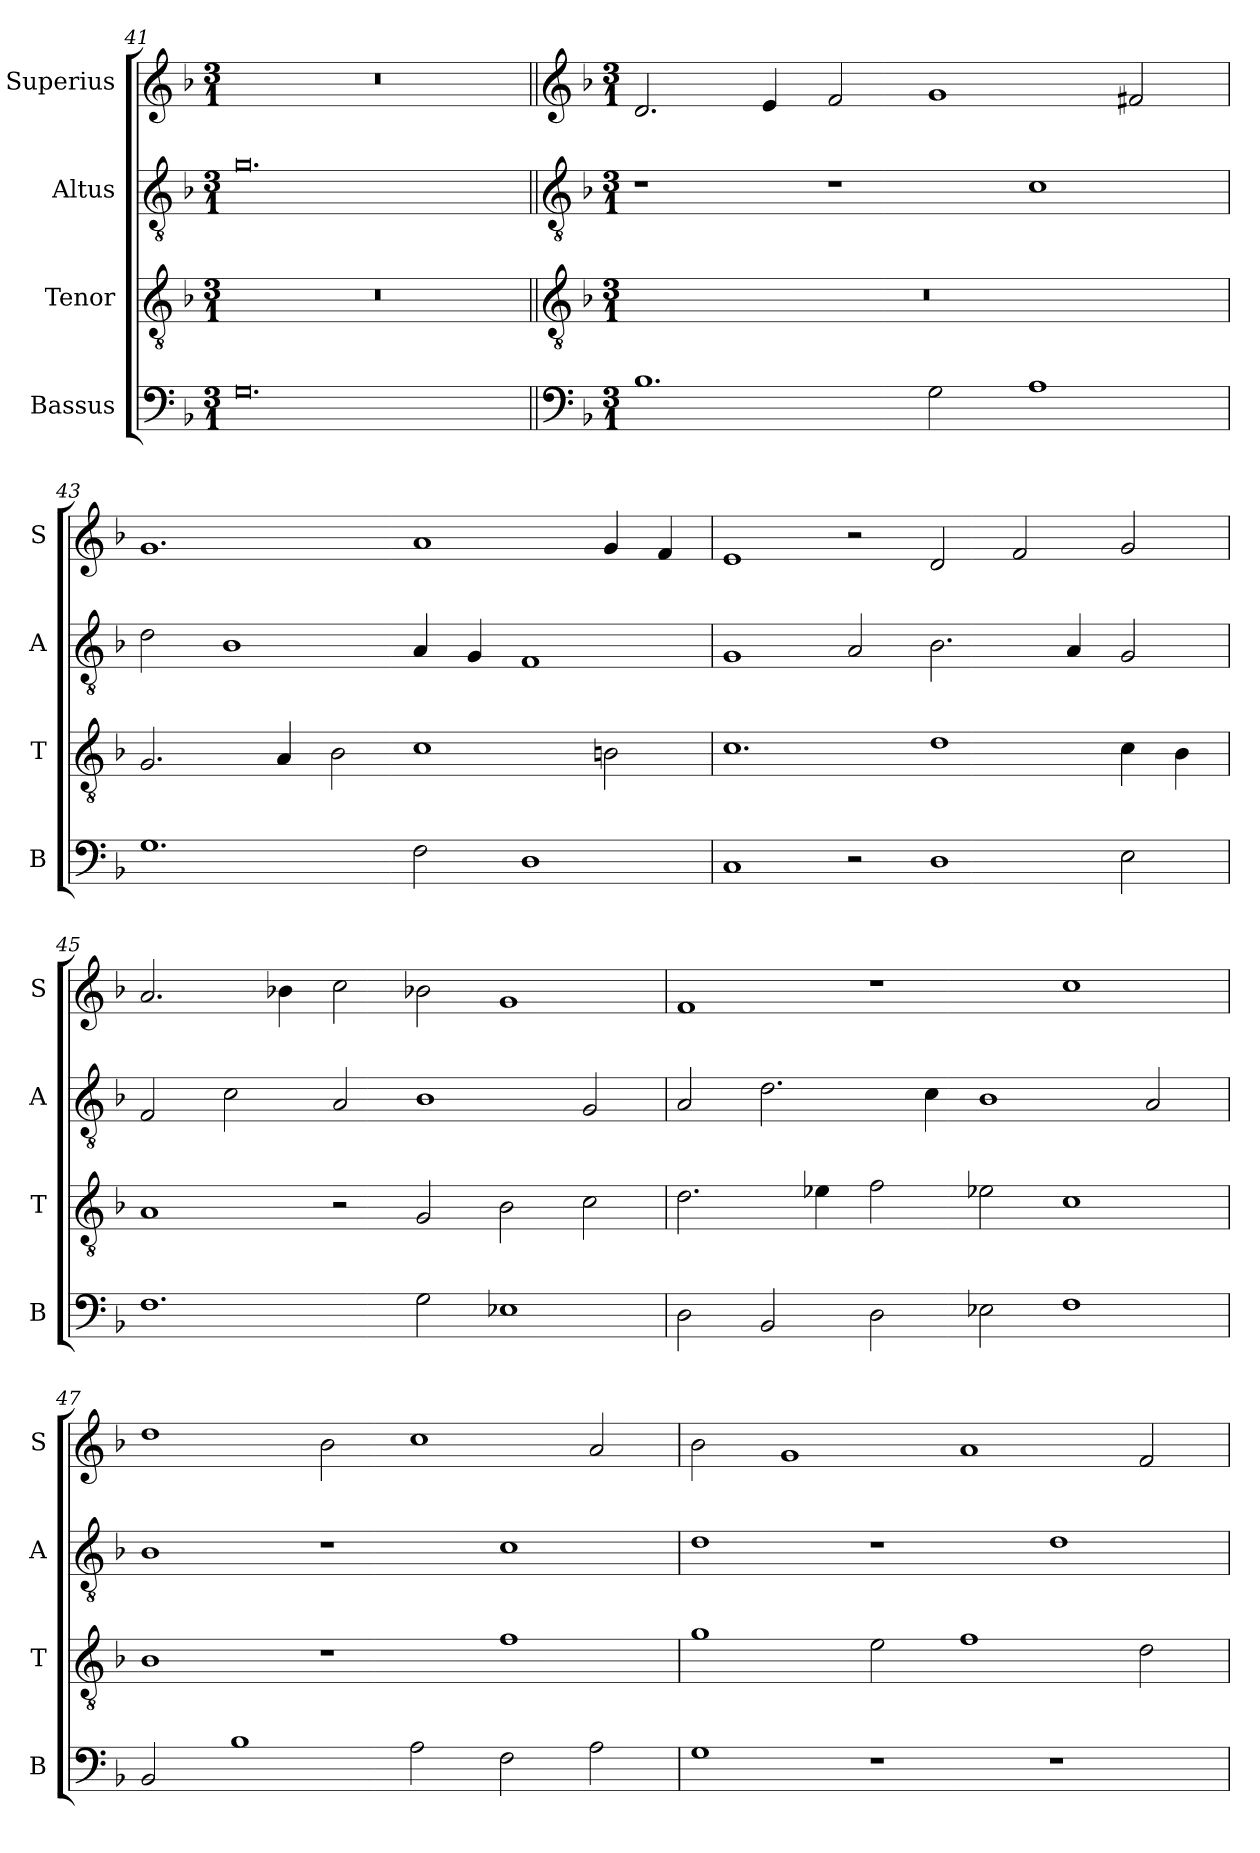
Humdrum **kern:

**kern	**kern	**kern	**kern
*part4	*part3	*part2	*part1
*staff4	*staff3	*staff2	*staff1
*I"Bassus	*I"Tenor	*I"Altus	*I"Superius
*I'B	*I'T	*I'A	*I'S
*clefF4	*clefGv2	*clefGv2	*clefG2
*k[b-]	*k[b-]	*k[b-]	*k[b-]
*M3/1	*M3/1	*M3/1	*M3/1
=41	=41	=41	=41
0.G	0.r	0.g	0.r
!!LO:LB:g=z
=42||	=42||	=42||	=42||
*clefF4	*clefGv2	*clefGv2	*clefG2
*k[b-]	*k[b-]	*k[b-]	*k[b-]
*M3/1	*M3/1	*M3/1	*M3/1
1.B-	0.r	1r	2.d/
.	.	.	4e/
.	.	1r	2f/
2G\	.	.	1g
1A	.	1c	.
.	.	.	2f#X/
=43	=43	=43	=43
1.G	2.G/	2d\	1.g
.	.	1B-	.
.	4A/	.	.
.	2B-\	.	.
2F\	1c	4A/	1a
.	.	4G/	.
1D	.	1F	.
.	2Bn\	.	4g/
.	.	.	4f/
=44	=44	=44	=44
1C	1.c	1G	1e
2r	.	2A/	2r
1D	1d	2.B-\	2d/
.	.	.	2f/
.	.	4A/	.
2E\	4c\	2G/	2g/
.	4B-\	.	.
=45	=45	=45	=45
1.F	1A	2F/	2.a/
.	.	2c\	.
.	.	.	4b-X\
.	2r	2A/	2cc\
2G\	2G/	1B-	2b-X\
1E-X	2B-\	.	1g
.	2c\	2G/	.
=46	=46	=46	=46
2D\	2.d\	2A/	1f
2BB-/	.	2.d\	.
.	4e-X\	.	.
2D\	2f\	.	1r
.	.	4c\	.
2E-X\	2e-X\	1B-	.
1F	1c	.	1cc
.	.	2A/	.
=47	=47	=47	=47
2BB-/	1B-	1B-	1dd
1B-	.	.	.
.	1r	1r	2b-\
2A\	.	.	1cc
2F\	1f	1c	.
2A\	.	.	2a/
=48	=48	=48	=48
1G	1g	1d	2b-\
.	.	.	1g
1r	2e\	1r	.
.	1f	.	1a
1r	.	1d	.
.	2d\	.	2f/
=	=	=	=
*-	*-	*-	*-
